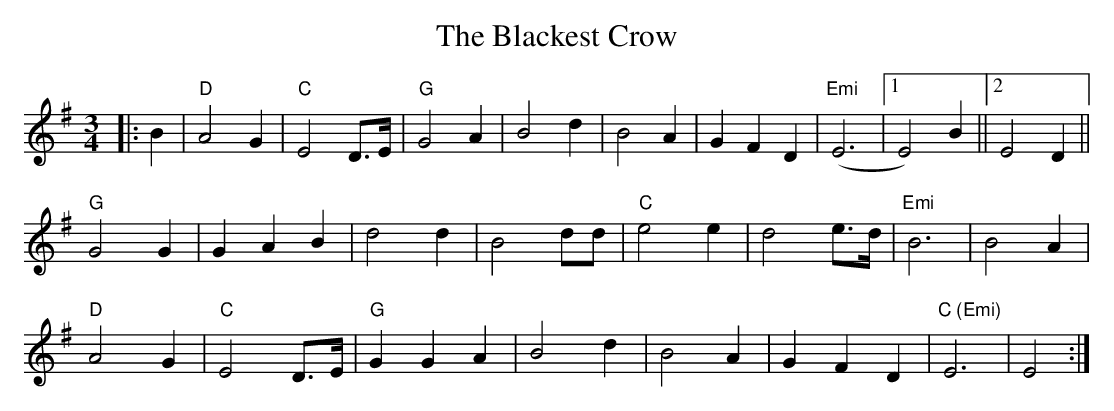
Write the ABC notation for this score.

X:1
T: The Blackest Crow
M: 3/4
L: 1/8
K: Emin
|:B2|"D" A4 G2|"C" E4 D>E|"G" G4 A2|B4 d2|B4 A2|G2 F2 D2|"Emi"(E6|1 E4) B2||2 E4 D2||
"G"G4 G2|G2 A2 B2|d4 d2|B4 dd|"C"e4 e2|d4 e>d|"Emi"B6|B4 A2|
"D"A4 G2|"C" E4 D>E|"G"G2 G2 A2|B4 d2|B4 A2|G2 F2 D2|"C (Emi)" E6|E4:|
